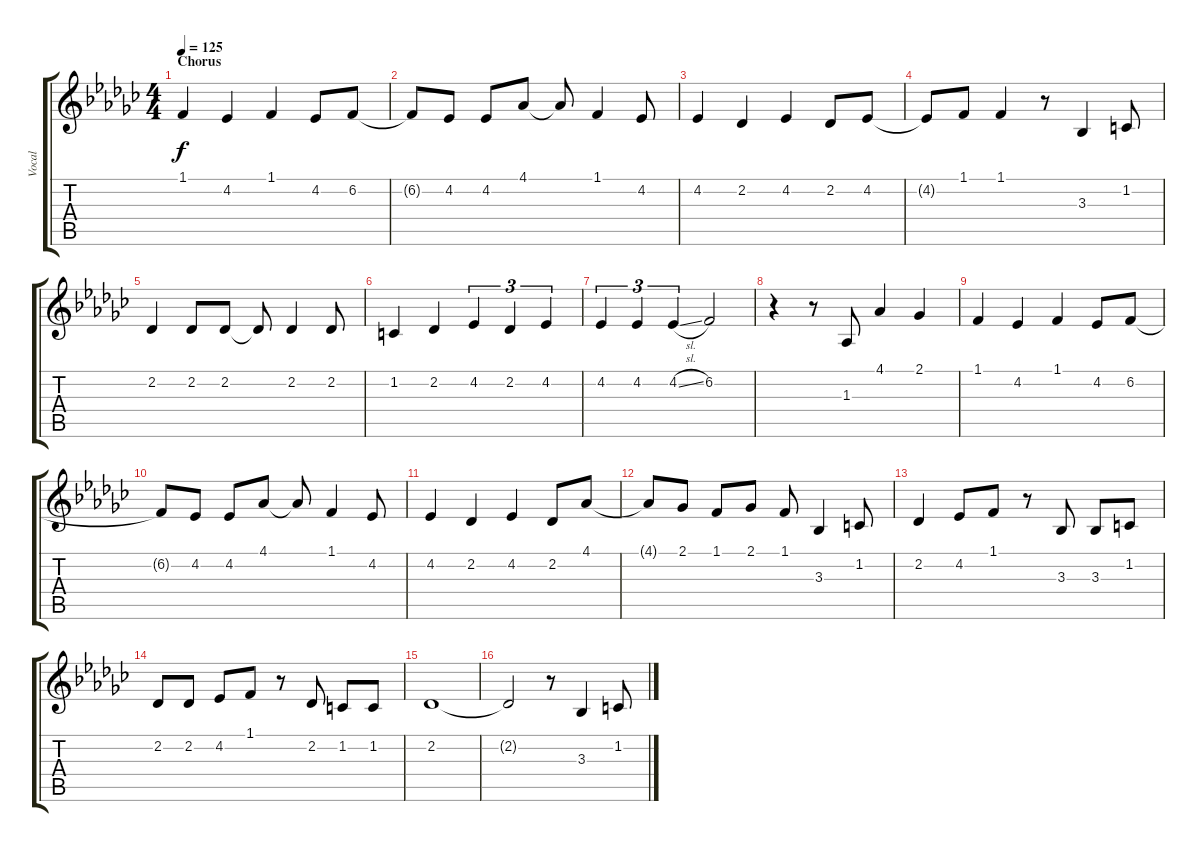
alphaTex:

\track ("Vocal" "Vocal") {instrument flute}
\staff {score tabs}
\tuning (E4 B3 G3 D3 A2 E2) {hide}
\ts (4 4)
\section ("" "Chorus")
\tempo 125
\clef g2
\ks gb
1.1.4{dy f} 4.2.4 1.1.4 4.2.8 6.2.8 |
6.2{t}.8 4.2.8 4.2.8 4.1.8 4.1{t}.8 1.1.4 4.2.8 |
4.2.4 2.2.4 4.2.4 2.2.8 4.2.8 |
4.2{t}.8 1.1.8 1.1.4 r.8 3.3.4 1.2.8 |
2.2.4 2.2.8 2.2.8 2.2{t}.8 2.2.4 2.2.8 |
1.2.4 2.2.4 4.2.4{tu (3 2)} 2.2.4{tu (3 2)} 4.2.4{tu (3 2)} |
4.2.4{tu (3 2)} 4.2.4{tu (3 2)} 4.2{sl}.4{tu (3 2)} 6.2.2 |
r.4 r.8 1.3.8 4.1.4 2.1.4 |
1.1.4 4.2.4 1.1.4 4.2.8 6.2.8 |
6.2{t}.8 4.2.8 4.2.8 4.1.8 4.1{t}.8 1.1.4 4.2.8 |
4.2.4 2.2.4 4.2.4 2.2.8 4.1.8 |
4.1{t}.8 2.1.8 1.1.8 2.1.8 1.1.8 3.3.4 1.2.8 |
2.2.4 4.2.8 1.1.8 r.8 3.3.8 3.3.8 1.2.8 |
2.2.8 2.2.8 4.2.8 1.1.8 r.8 2.2.8 1.2.8 1.2.8 |
2.2.1 |
2.2{t}.2 r.8 3.3.4 1.2.8
